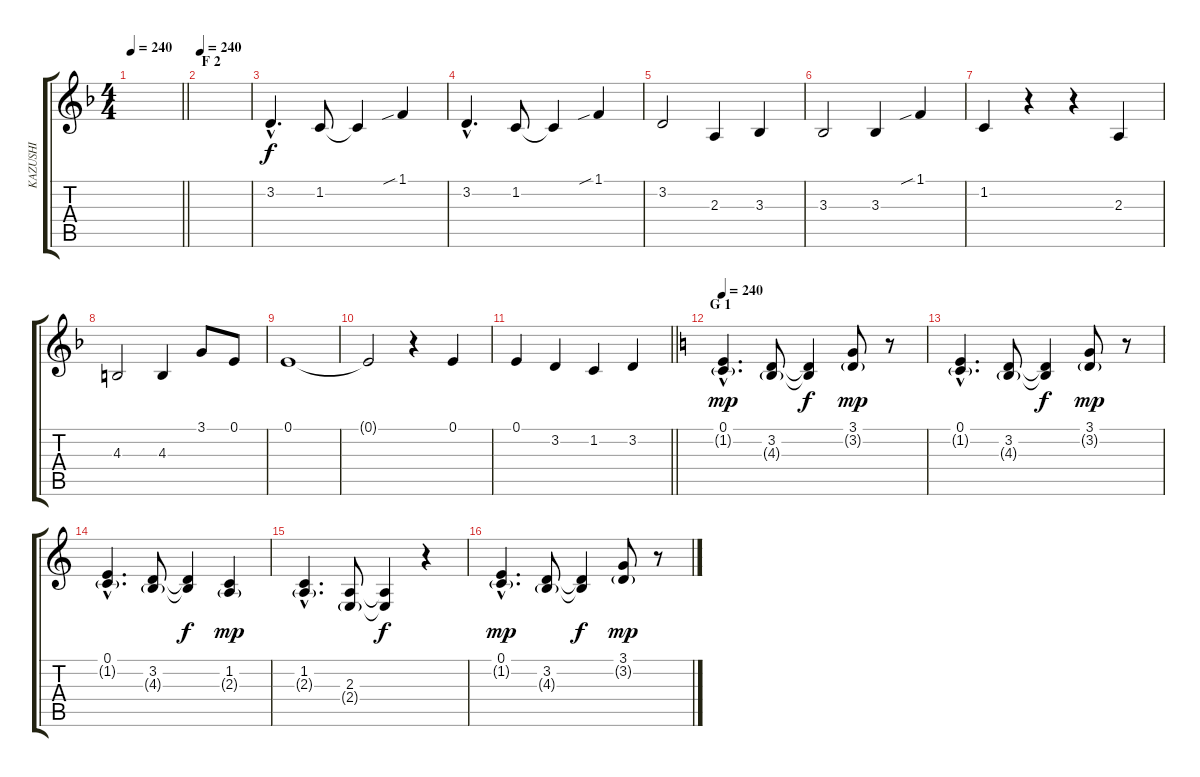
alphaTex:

\track ("KAZUSHI" "KAZUSHI") {instrument oboe}
\staff {score tabs}
\tuning (E4 B3 G3 D3 A2 E2) {hide}
\ts (4 4)
\tempo 240
\clef g2
\barLineRight lightlight
\ks f
|
\section ("" "F 2")
\tempo 240
|
3.2{hac}.4{d} 1.2.8 1.2{t}.4 1.1{sib}.4 |
3.2{hac}.4{d} 1.2.8 1.2{t}.4 1.1{sib}.4 |
3.2.2 2.3.4 3.3.4 |
3.3.2 3.3.4 1.1{sib}.4 |
1.2.4 r.4 r.4 2.3.4 |
4.3.2 4.3.4 3.1.8 0.1.8 |
0.1.1 |
0.1{t}.2 r.4 0.1.4 |
\barLineRight lightlight
0.1.4 3.2.4 1.2.4 3.2.4 |
\section ("" "G 1")
\tempo 240
\ks c
(0.1{hac} 1.2{g hac}).4{d dy mp} (3.2 4.3{g}).8 (3.2{t} 4.3{t}).4{dy f} (3.1 3.2{g}).8{dy mp} r.8 |
(0.1{hac} 1.2{g hac}).4{d} (3.2 4.3{g}).8 (3.2{t} 4.3{t}).4{dy f} (3.1 3.2{g}).8{dy mp} r.8 |
(0.1{hac} 1.2{g hac}).4{d} (3.2 4.3{g}).8 (3.2{t} 4.3{t}).4{dy f} (1.2 2.3{g}).4{dy mp} |
(1.2{hac} 2.3{g hac}).4{d} (2.3 2.4{g}).8 (2.3{t} 2.4{t}).4{dy f} r.4 |
(0.1{hac} 1.2{g hac}).4{d dy mp} (3.2 4.3{g}).8 (3.2{t} 4.3{t}).4{dy f} (3.1 3.2{g}).8{dy mp} r.8
